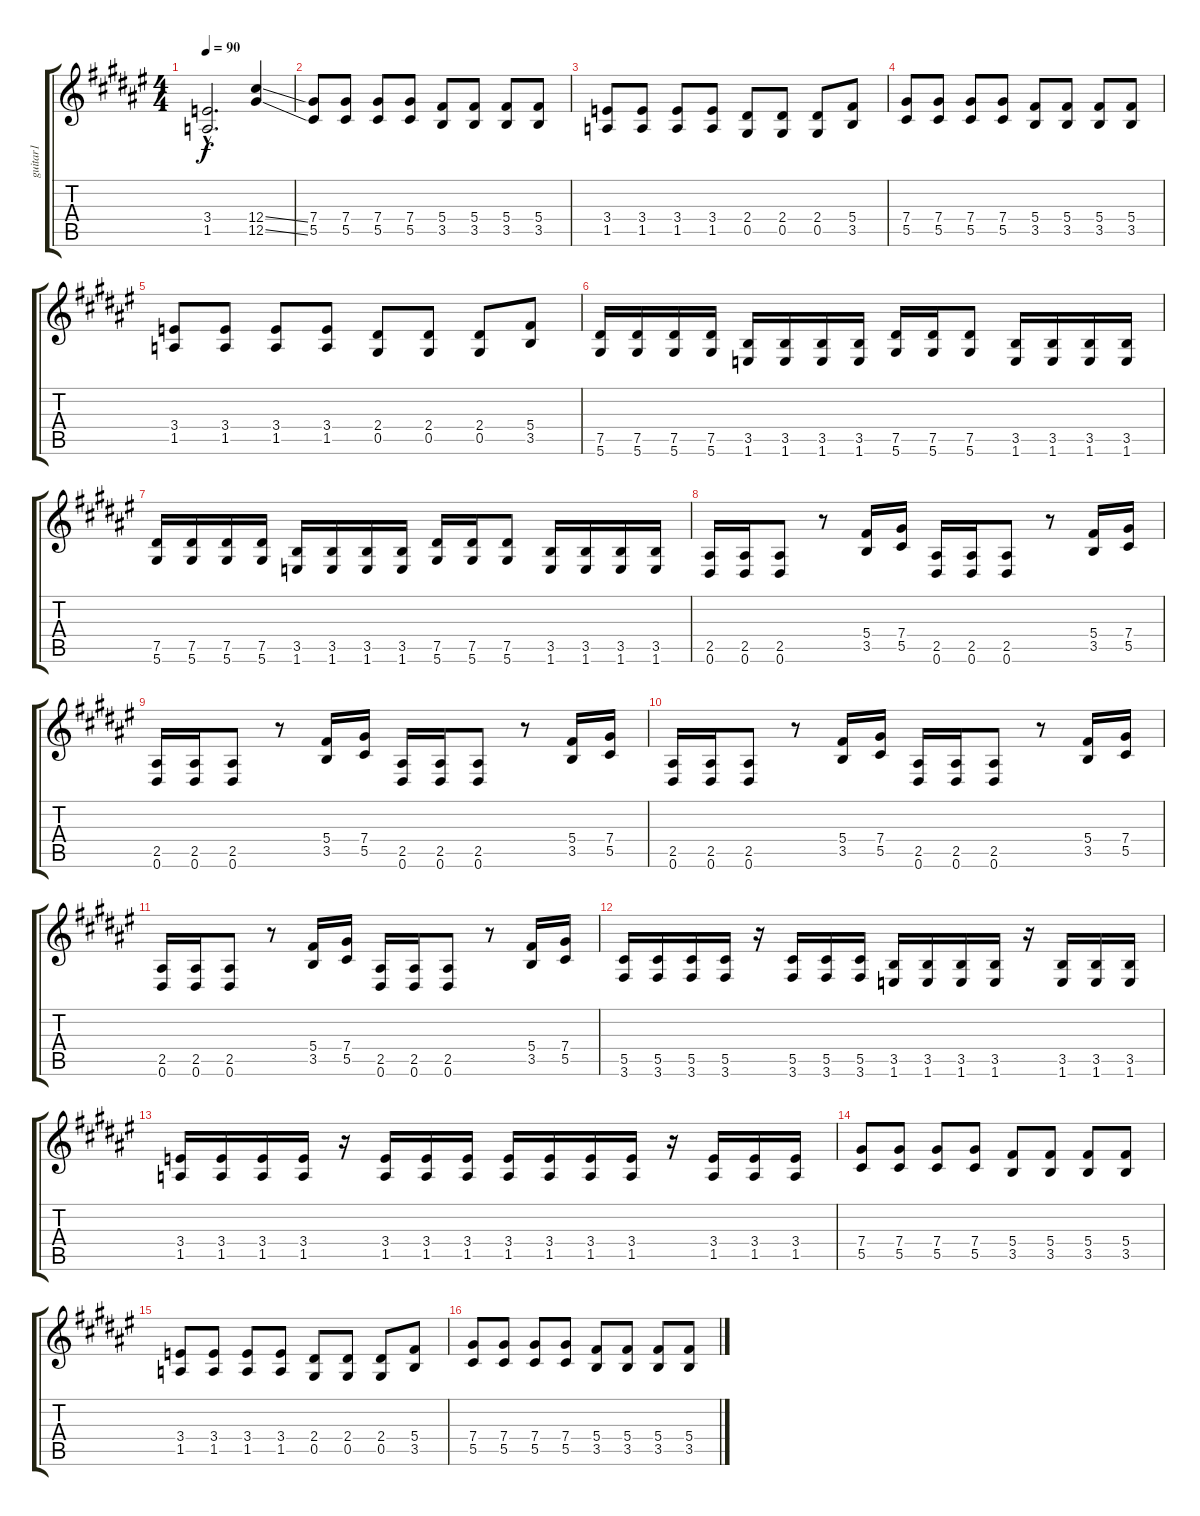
\track ("guitar1" "guitar1") {instrument distortionguitar}
\staff {score tabs}
\tuning (Eb4 Bb3 Gb3 Db3 Ab2 Eb2) {hide}
\ts (4 4)
\tempo 90
\clef g2
\ks d#minor
(3.4{hac} 1.5{hac}).2{d dy f} (12.4{ss} 12.5{ss}).4 |
(7.4 5.5).8 (7.4 5.5).8 (7.4 5.5).8 (7.4 5.5).8 (5.4 3.5).8 (5.4 3.5).8 (5.4 3.5).8 (5.4 3.5).8 |
(3.4 1.5).8 (3.4 1.5).8 (3.4 1.5).8 (3.4 1.5).8 (2.4 0.5).8 (2.4 0.5).8 (2.4 0.5).8 (5.4 3.5).8 |
(7.4 5.5).8 (7.4 5.5).8 (7.4 5.5).8 (7.4 5.5).8 (5.4 3.5).8 (5.4 3.5).8 (5.4 3.5).8 (5.4 3.5).8 |
(3.4 1.5).8 (3.4 1.5).8 (3.4 1.5).8 (3.4 1.5).8 (2.4 0.5).8 (2.4 0.5).8 (2.4 0.5).8 (5.4 3.5).8 |
(7.5 5.6).16 (7.5 5.6).16 (7.5 5.6).16 (7.5 5.6).16 (3.5 1.6).16 (3.5 1.6).16 (3.5 1.6).16 (3.5 1.6).16 (7.5 5.6).16 (7.5 5.6).16 (7.5 5.6).8 (3.5 1.6).16 (3.5 1.6).16 (3.5 1.6).16 (3.5 1.6).16 |
(7.5 5.6).16 (7.5 5.6).16 (7.5 5.6).16 (7.5 5.6).16 (3.5 1.6).16 (3.5 1.6).16 (3.5 1.6).16 (3.5 1.6).16 (7.5 5.6).16 (7.5 5.6).16 (7.5 5.6).8 (3.5 1.6).16 (3.5 1.6).16 (3.5 1.6).16 (3.5 1.6).16 |
(2.5 0.6).16 (2.5 0.6).16 (2.5 0.6).8 r.8 (5.4 3.5).16 (7.4 5.5).16 (2.5 0.6).16 (2.5 0.6).16 (2.5 0.6).8 r.8 (5.4 3.5).16 (7.4 5.5).16 |
(2.5 0.6).16 (2.5 0.6).16 (2.5 0.6).8 r.8 (5.4 3.5).16 (7.4 5.5).16 (2.5 0.6).16 (2.5 0.6).16 (2.5 0.6).8 r.8 (5.4 3.5).16 (7.4 5.5).16 |
(2.5 0.6).16 (2.5 0.6).16 (2.5 0.6).8 r.8 (5.4 3.5).16 (7.4 5.5).16 (2.5 0.6).16 (2.5 0.6).16 (2.5 0.6).8 r.8 (5.4 3.5).16 (7.4 5.5).16 |
(2.5 0.6).16 (2.5 0.6).16 (2.5 0.6).8 r.8 (5.4 3.5).16 (7.4 5.5).16 (2.5 0.6).16 (2.5 0.6).16 (2.5 0.6).8 r.8 (5.4 3.5).16 (7.4 5.5).16 |
(5.5 3.6).16 (5.5 3.6).16 (5.5 3.6).16 (5.5 3.6).16 r.16 (5.5 3.6).16 (5.5 3.6).16 (5.5 3.6).16 (3.5 1.6).16 (3.5 1.6).16 (3.5 1.6).16 (3.5 1.6).16 r.16 (3.5 1.6).16 (3.5 1.6).16 (3.5 1.6).16 |
(3.4 1.5).16 (3.4 1.5).16 (3.4 1.5).16 (3.4 1.5).16 r.16 (3.4 1.5).16 (3.4 1.5).16 (3.4 1.5).16 (3.4 1.5).16 (3.4 1.5).16 (3.4 1.5).16 (3.4 1.5).16 r.16 (3.4 1.5).16 (3.4 1.5).16 (3.4 1.5).16 |
(7.4 5.5).8 (7.4 5.5).8 (7.4 5.5).8 (7.4 5.5).8 (5.4 3.5).8 (5.4 3.5).8 (5.4 3.5).8 (5.4 3.5).8 |
(3.4 1.5).8 (3.4 1.5).8 (3.4 1.5).8 (3.4 1.5).8 (2.4 0.5).8 (2.4 0.5).8 (2.4 0.5).8 (5.4 3.5).8 |
(7.4 5.5).8 (7.4 5.5).8 (7.4 5.5).8 (7.4 5.5).8 (5.4 3.5).8 (5.4 3.5).8 (5.4 3.5).8 (5.4 3.5).8
